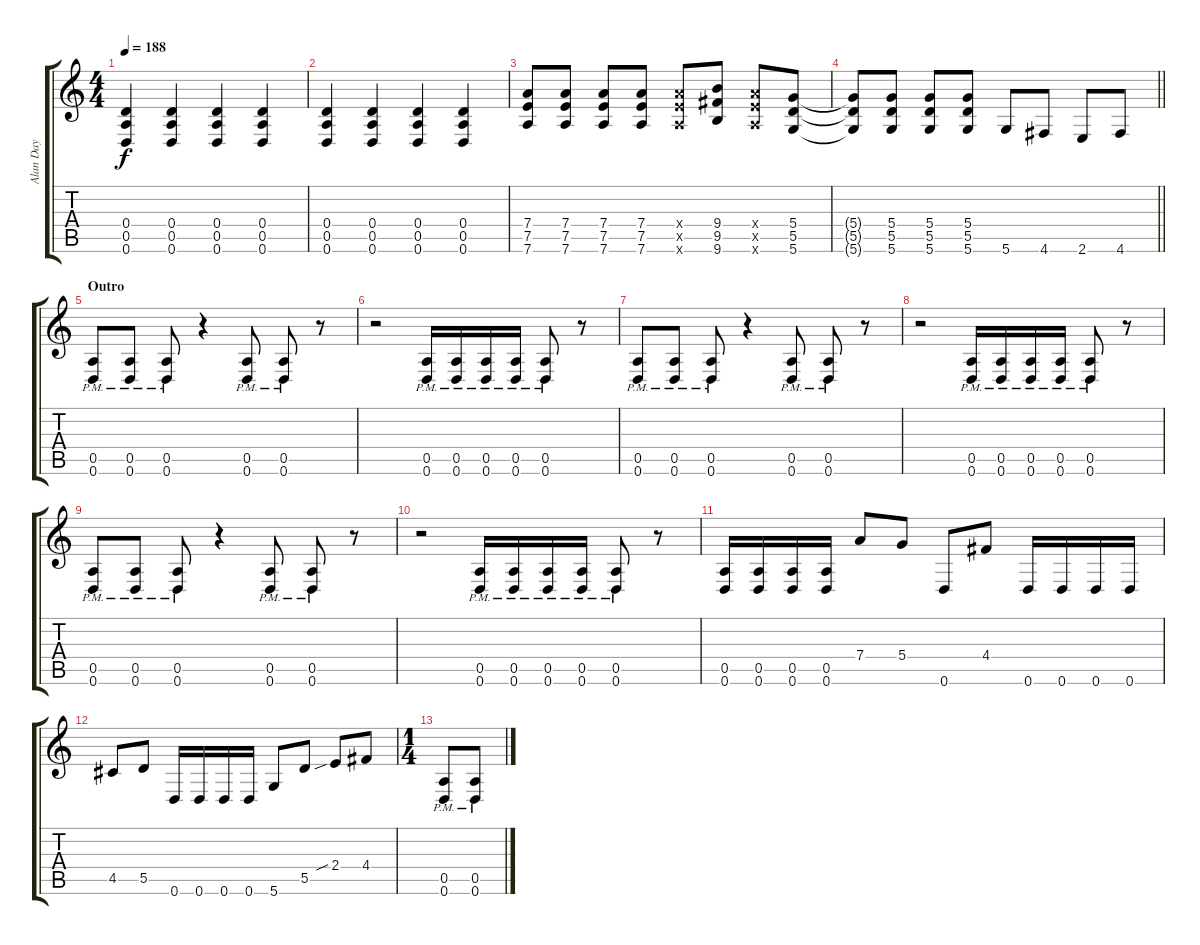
\track ("Alan Day" "Alan Day") {instrument distortionguitar}
\staff {score tabs}
\tuning (E4 B3 G3 D3 A2 D2) {hide}
\ts (4 4)
\tempo 188
\clef g2
\ks c
(0.4 0.5 0.6).4{dy f} (0.4 0.5 0.6).4 (0.4 0.5 0.6).4 (0.4 0.5 0.6).4 |
(0.4 0.5 0.6).4 (0.4 0.5 0.6).4 (0.4 0.5 0.6).4 (0.4 0.5 0.6).4 |
(7.4 7.5 7.6).8 (7.4 7.5 7.6).8 (7.4 7.5 7.6).8 (7.4 7.5 7.6).8 (7.4{x} 7.5{x} 7.6{x}).8 (9.4 9.5 9.6).8 (7.4{x} 7.5{x} 7.6{x}).8 (5.4 5.5 5.6).8 |
\barLineRight lightlight
(5.4{t} 5.5{t} 5.6{t}).8 (5.4 5.5 5.6).8 (5.4 5.5 5.6).8 (5.4 5.5 5.6).8 5.6.8 4.6.8 2.6.8 4.6.8 |
\section ("" "Outro")
(0.5{pm} 0.6{pm}).8 (0.5{pm} 0.6{pm}).8 (0.5{pm} 0.6{pm}).8 r.4 (0.5{pm} 0.6{pm}).8 (0.5{pm} 0.6{pm}).8 r.8 |
r.2 (0.5{pm} 0.6{pm}).16 (0.5{pm} 0.6{pm}).16 (0.5{pm} 0.6{pm}).16 (0.5{pm} 0.6{pm}).16 (0.5{pm} 0.6{pm}).8 r.8 |
(0.5{pm} 0.6{pm}).8 (0.5{pm} 0.6{pm}).8 (0.5{pm} 0.6{pm}).8 r.4 (0.5{pm} 0.6{pm}).8 (0.5{pm} 0.6{pm}).8 r.8 |
r.2 (0.5{pm} 0.6{pm}).16 (0.5{pm} 0.6{pm}).16 (0.5{pm} 0.6{pm}).16 (0.5{pm} 0.6{pm}).16 (0.5{pm} 0.6{pm}).8 r.8 |
(0.5{pm} 0.6{pm}).8 (0.5{pm} 0.6{pm}).8 (0.5{pm} 0.6{pm}).8 r.4 (0.5{pm} 0.6{pm}).8 (0.5{pm} 0.6{pm}).8 r.8 |
r.2 (0.5{pm} 0.6{pm}).16 (0.5{pm} 0.6{pm}).16 (0.5{pm} 0.6{pm}).16 (0.5{pm} 0.6{pm}).16 (0.5{pm} 0.6{pm}).8 r.8 |
(0.5 0.6).16 (0.5 0.6).16 (0.5 0.6).16 (0.5 0.6).16 7.4.8 5.4.8 0.6.8 4.4.8 0.6.16 0.6.16 0.6.16 0.6.16 |
4.5.8 5.5.8 0.6.16 0.6.16 0.6.16 0.6.16 5.6.8 5.5.8 2.4{sib}.8 4.4.8 |
\ts (1 4)
(0.5{pm} 0.6{pm}).8 (0.5{pm} 0.6{pm}).8
